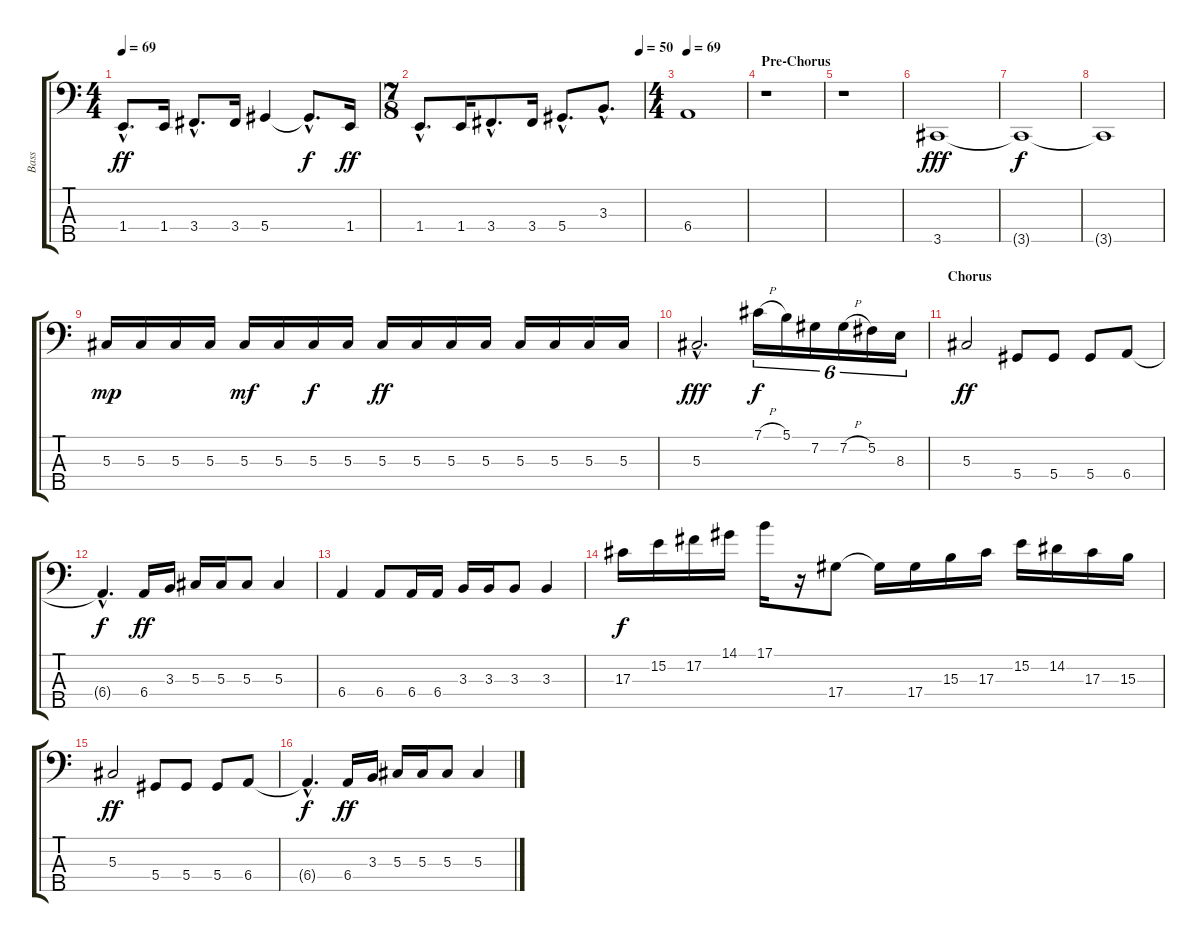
\track ("Bass" "Bass") {instrument electricbassfinger}
\staff {score tabs}
\tuning (Gb2 Db2 Ab1 Eb1 Bb0) {hide}
\ts (4 4)
\tempo 69
\clef f4
\ks c
1.4{hac}.8{d dy ff} 1.4.16 3.4{hac}.8{d} 3.4.16 5.4.4 5.4{hac t}.8{d dy f} 1.4.16{dy ff} |
\ts (7 8)
\tempo (50 0.9821428571428571)
1.4{hac}.8{d} 1.4.16 3.4{hac}.8{d} 3.4.16 5.4{hac}.8{d} 3.3{hac}.8{d} |
\ts (4 4)
\tempo 69
6.4.1 |
\section ("" "Pre-Chorus")
r.1 |
r.1 |
3.5.1{dy fff} |
3.5{t}.1{dy f} |
3.5{t}.1 |
5.3.16{dy mp} 5.3.16 5.3.16 5.3.16 5.3.16{dy mf} 5.3.16 5.3.16{dy f} 5.3.16 5.3.16{dy ff} 5.3.16 5.3.16 5.3.16 5.3.16 5.3.16 5.3.16 5.3.16 |
5.3{hac}.2{d dy fff} 7.1{h}.16{tu (6 4) dy f} 5.1.16{tu (6 4)} 7.2.16{tu (6 4)} 7.2{h}.16{tu (6 4)} 5.2.16{tu (6 4)} 8.3.16{tu (6 4)} |
\section ("" "Chorus")
5.3.2{dy ff} 5.4.8 5.4.8 5.4.8 6.4.8 |
6.4{hac t}.4{d dy f} 6.4.16{dy ff} 3.3.16 5.3.16 5.3.16 5.3.8 5.3.4 |
6.4.4 6.4.8 6.4.16 6.4.16 3.3.16 3.3.16 3.3.8 3.3.4 |
17.3.16{dy f} 15.2.16 17.2.16 14.1.16 17.1.16 r.16 17.4.8 17.4{t}.16 17.4.16 15.3.16 17.3.16 15.2.16 14.2.16 17.3.16 15.3.16 |
5.3.2{dy ff} 5.4.8 5.4.8 5.4.8 6.4.8 |
6.4{hac t}.4{d dy f} 6.4.16{dy ff} 3.3.16 5.3.16 5.3.16 5.3.8 5.3.4
